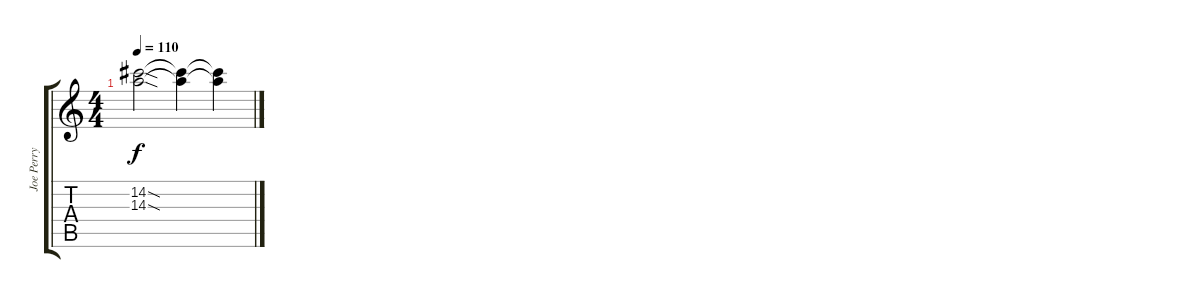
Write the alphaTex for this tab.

\track ("Joe Perry - Guitar - Solo" "Joe Perry ") {instrument overdrivenguitar}
\staff {score tabs}
\tuning (E4 B3 G3 D3 A2 E2) {hide}
\ts (4 4)
\tempo 110
\clef g2
\ks c
(14.2{sod t} 14.3{sod t}).2{dy f} (14.2{t} 14.3{t}).4 (14.2{t} 14.3{t}).4
